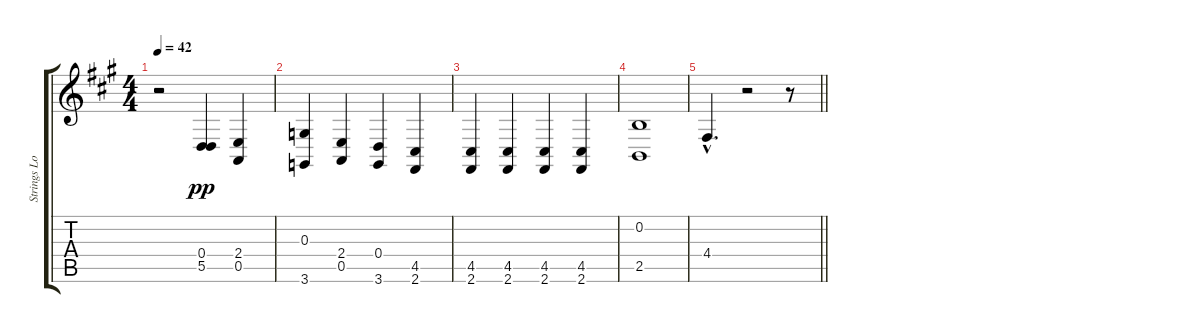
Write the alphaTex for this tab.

\track ("Strings Lower" "Strings Lo") {instrument stringensemble1}
\staff {score tabs}
\tuning (E4 B3 G3 D3 A2 E2) {hide}
\ts (4 4)
\tempo 42
\clef g2
\ks a
r.2{dy p} (0.4 5.5).4{dy pp} (2.4 0.5).4 |
(0.3 3.6).4 (2.4 0.5).4 (0.4 3.6).4 (4.5 2.6).4 |
(4.5 2.6).4 (4.5 2.6).4 (4.5 2.6).4 (4.5 2.6).4 |
(0.2 2.5).1 |
\barLineRight lightlight
4.4{hac}.4{d} r.2 r.8
